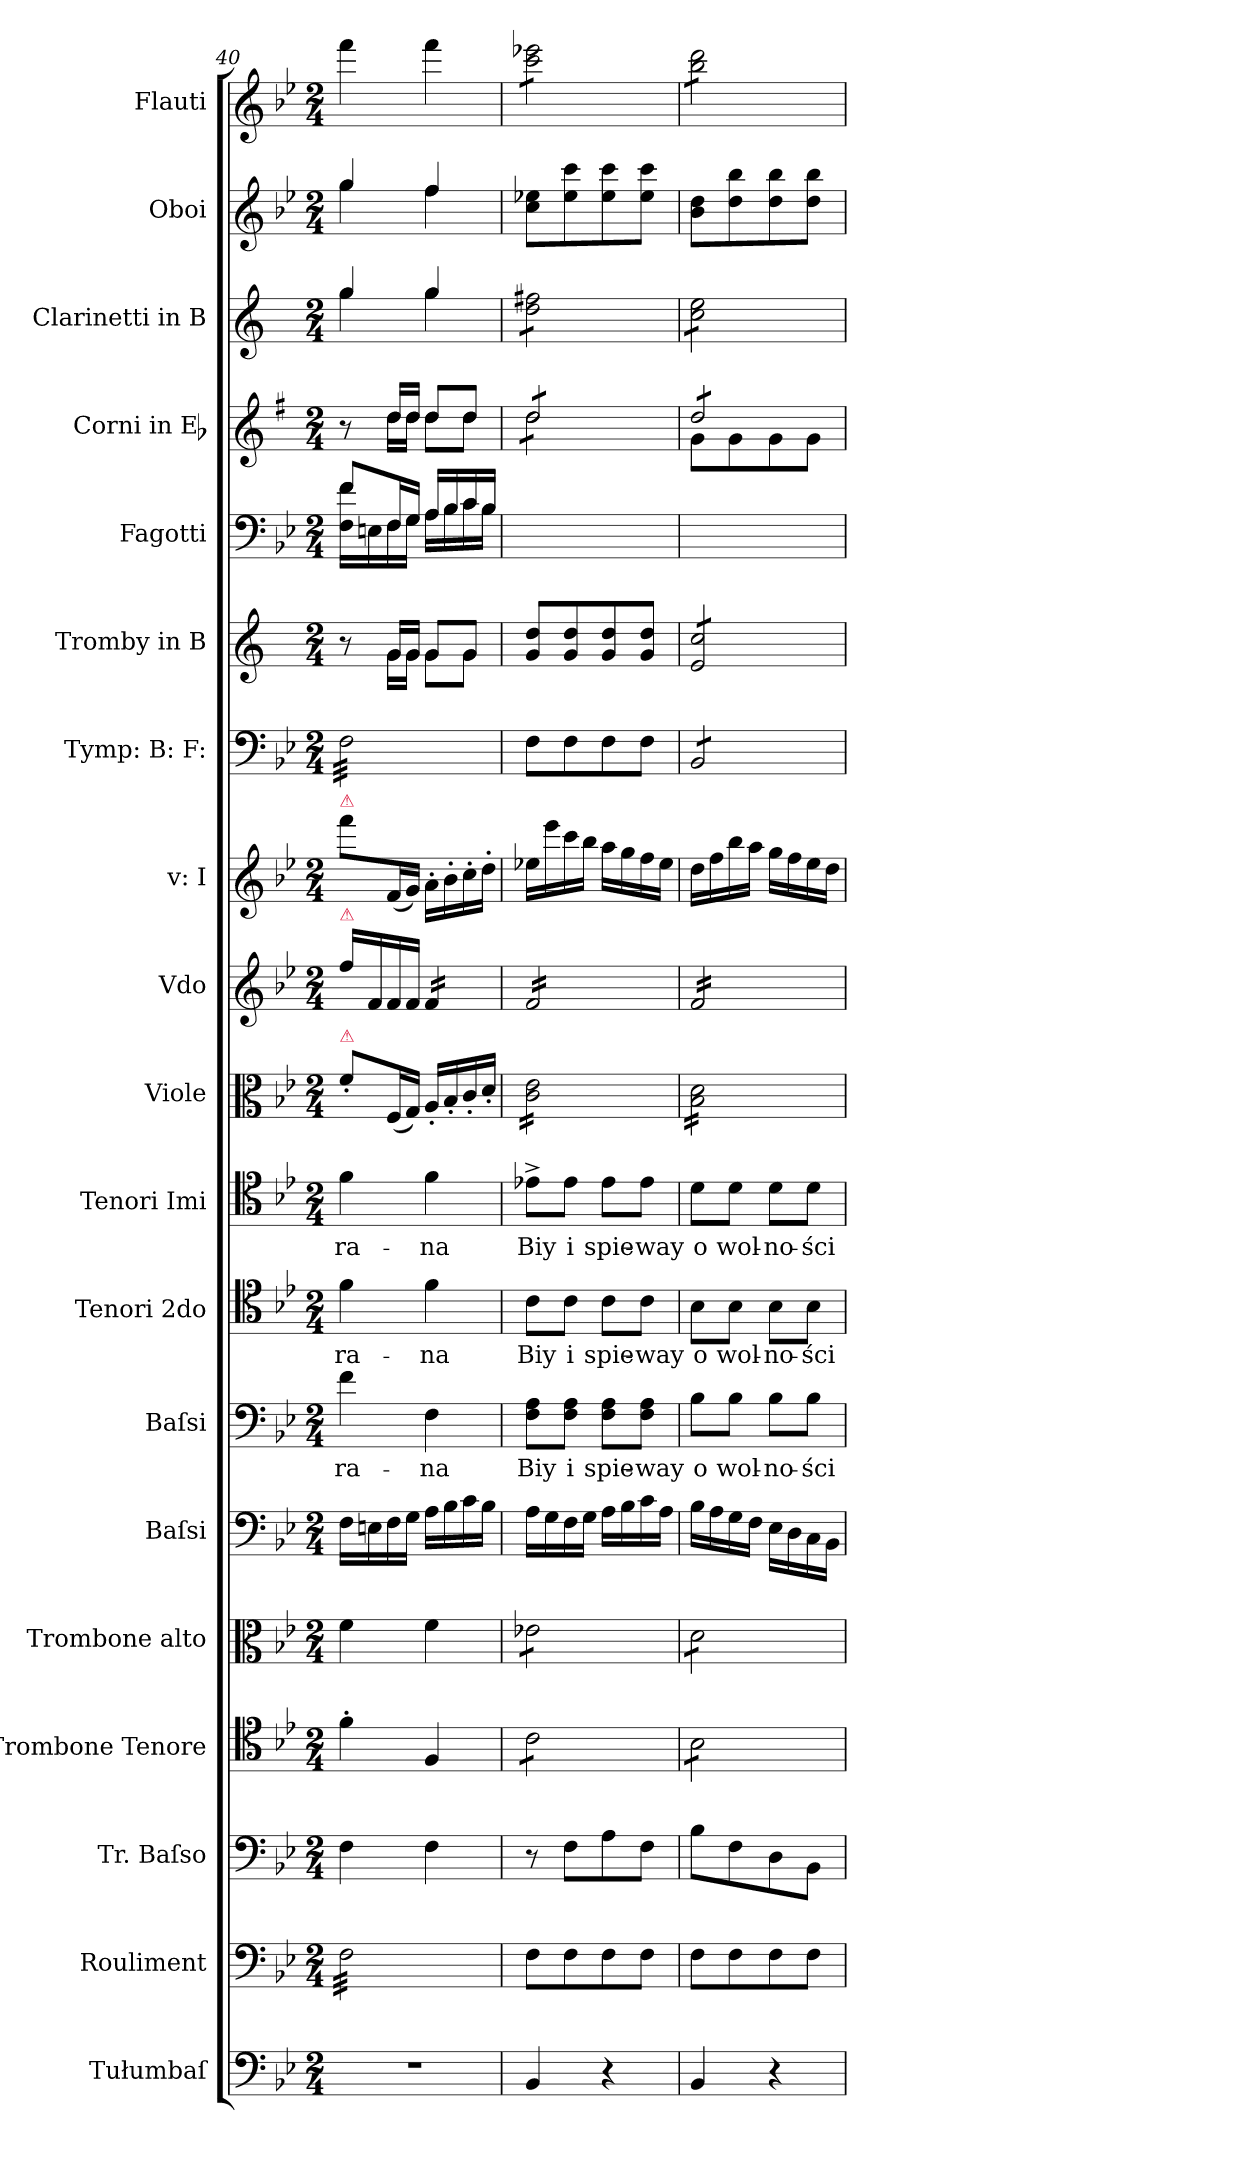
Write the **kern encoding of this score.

**kern	**kern	**kern	**kern	**kern	**kern	**kern	**text	**kern	**text	**kern	**text	**kern	**kern	**kern	**kern	**kern	**kern	**kern	**kern	**kern	**kern
*part19	*part18	*part17	*part16	*part15	*part14	*part13	*part13	*part12	*part12	*part11	*part11	*part10	*part9	*part8	*part7	*part6	*part5	*part4	*part3	*part2	*part1
*staff19	*staff18	*staff17	*staff16	*staff15	*staff14	*staff13	*staff13	*staff12	*staff12	*staff11	*staff11	*staff10	*staff9	*staff8	*staff7	*staff6	*staff5	*staff4	*staff3	*staff2	*staff1
*I"Tułumbaſ	*I"Rouliment	*I"Tr. Baſso	*I"Trombone Tenore	*I"Trombone alto	*I"Baſsi	*I"Baſsi	*	*I"Tenori 2do	*	*I"Tenori Imi	*	*I"Viole	*I"Vdo	*I"v: I	*I"Tymp: B: F:	*I"Tromby in B	*I"Fagotti	*I"Corni in Eb	*I"Clarinetti in B	*I"Oboi	*I"Flauti
*	*	*	*I'T	*I'A	*	*	*	*	*	*	*	*	*	*I'V	*	*	*	*	*I'Cl	*I'Ob	*I'Fl
*clefF4	*clefF4	*clefF4	*clefC4	*clefC3	*clefF4	*clefF4	*	*clefC4	*	*clefC4	*	*clefC3	*clefG2	*clefG2	*clefF4	*clefG2	*clefF4	*clefG2	*clefG2	*clefG2	*clefG2
*	*	*	*	*	*	*	*	*	*	*	*	*	*	*	*	*ITrd1c2	*	*ITrd5c9	*ITrd1c2	*	*
*k[b-e-]	*k[b-e-]	*k[b-e-]	*k[b-e-]	*k[b-e-]	*k[b-e-]	*k[b-e-]	*	*k[b-e-]	*	*k[b-e-]	*	*k[b-e-]	*k[b-e-]	*k[b-e-]	*k[b-e-]	*k[b-e-]	*k[b-e-]	*k[b-e-]	*k[b-e-]	*k[b-e-]	*k[b-e-]
*M2/4	*M2/4	*M2/4	*M2/4	*M2/4	*M2/4	*M2/4	*	*M2/4	*	*M2/4	*	*M2/4	*M2/4	*M2/4	*M2/4	*M2/4	*M2/4	*M2/4	*M2/4	*M2/4	*M2/4
=40	=40	=40	=40	=40	=40	=40	=40	=40	=40	=40	=40	=40	=40	=40	=40	=40	=40	=40	=40	=40	=40
!	!	!	!	!	!	!	!	!	!	!	!	!	!	!LO:TX:a:color=crimson:t=⚠	!	!	!	!	!	!	!
!	!	!	!	!	!	!	!	!	!	!	!	!	!LO:TX:a:color=crimson:t=⚠	!	!	!	!	!	!	!	!
!	!	!	!	!	!	!	!	!	!	!	!	!LO:TX:a:color=crimson:t=⚠	!	!	!	!	!	!	!	!	!
!	!	!	!	!	!	!	!LO:LY:i	!	!LO:LY:i	!	!	!	!	!	!	!	!	!	!	!	!
*	*	*	*	*	*	*	*	*	*	*	*	*	*	*	*	*^	*^	*^	*^	*^	*
*	*tremolo	*	*	*	*	*	*	*	*	*	*	*	*	*	*	*	*	*	*	*	*	*	*	*	*	*
*	*	*	*	*	*	*	*	*	*	*	*	*	*	*	*tremolo	*	*	*	*	*	*	*	*	*	*	*
2r	32F\LLL	4F\	4f'\	4f\	16F\LL	4f\	-ra-	4f\	-ra-	4f\	-ra-	8f'\L	16ff\LL	8fff\L	32F\LLL	8r	8rgyy	8f/L	16F\ 16f\LL	8r	8ryy	4ff/	4ff\	4gg/	4gg\	4fff\
.	32F\	.	.	.	.	.	.	.	.	.	.	.	.	.	32F\	.	.	.	.	.	.	.	.	.	.	.
.	32F\	.	.	.	16En\	.	.	.	.	.	.	.	16f/	.	32F\	.	.	.	16En\	.	.	.	.	.	.	.
.	32F\	.	.	.	.	.	.	.	.	.	.	.	.	.	32F\	.	.	.	.	.	.	.	.	.	.	.
.	32F\	.	.	.	16F\	.	.	.	.	.	.	(<16F/L	16f/	(<16f/L	32F\	16f/LL	16f\LL	16F/L	16F\	16f/LL	16f\LL	.	.	.	.	.
.	32F\	.	.	.	.	.	.	.	.	.	.	.	.	.	32F\	.	.	.	.	.	.	.	.	.	.	.
.	32F\	.	.	.	16G\JJ	.	.	.	.	.	.	16G/JJ)	16f/JJ	16g/JJ)	32F\	16f/JJ	16f\JJ	16G/JJ	16G\JJ	16f/JJ	16f\JJ	.	.	.	.	.
.	32F\	.	.	.	.	.	.	.	.	.	.	.	.	.	32F\	.	.	.	.	.	.	.	.	.	.	.
!	!	!	!	!	!	!	!LO:LY:i	!	!LO:LY:i	!	!	!	!	!	!	!	!	!	!	!	!	!	!	!	!	!
*	*	*	*	*	*	*	*	*	*	*	*	*	*tremolo	*	*	*	*	*	*	*	*	*	*	*	*	*
.	32F\	4F\	4F/	4f\	16A\LL	4F\	-na	4f\	-na	4f\	-na	16A'/LL	16f/LL	16a'\LL	32F\	8f/L	8f\L	16A/LL	16A\LL	8f/L	8f\L	4ff/	4ff\	4ff/	4ff\	4fff\
.	32F\	.	.	.	.	.	.	.	.	.	.	.	.	.	32F\	.	.	.	.	.	.	.	.	.	.	.
.	32F\	.	.	.	16B-\	.	.	.	.	.	.	16B-'/	16f/	16b-'\	32F\	.	.	16B-/	16B-\	.	.	.	.	.	.	.
.	32F\	.	.	.	.	.	.	.	.	.	.	.	.	.	32F\	.	.	.	.	.	.	.	.	.	.	.
.	32F\	.	.	.	16c\	.	.	.	.	.	.	16c'/	16f/	16cc'\	32F\	8f/J	8f\J	16c/	16c\	8f/J	8f\J	.	.	.	.	.
.	32F\	.	.	.	.	.	.	.	.	.	.	.	.	.	32F\	.	.	.	.	.	.	.	.	.	.	.
.	32F\	.	.	.	16B-\JJ	.	.	.	.	.	.	16d'/JJ	16f/JJ	16dd'\JJ	32F\	.	.	16B-/JJ	16B-\JJ	.	.	.	.	.	.	.
.	32F\JJJ	.	.	.	.	.	.	.	.	.	.	.	.	.	32F\JJJ	.	.	.	.	.	.	.	.	.	.	.
*	*	*	*	*	*	*	*	*	*	*	*	*	*	*	*Xtremolo	*	*	*	*	*	*	*	*	*	*	*
*	*Xtremolo	*	*	*	*	*	*	*	*	*	*	*	*	*	*	*	*	*	*	*	*	*	*	*	*	*
*	*	*	*	*	*	*	*	*	*	*	*	*	*	*	*	*	*	*	*	*	*	*v	*v	*	*	*
*	*	*	*	*	*	*	*	*	*	*	*	*	*	*	*	*v	*v	*	*	*	*	*	*v	*v	*
=41	=41	=41	=41	=41	=41	=41	=41	=41	=41	=41	=41	=41	=41	=41	=41	=41	=41	=41	=41	=41	=41	=41	=41
!	!	!	!	!	!	!	!	!	!	!	!	!	!	!	!	!	!	!	!	!	!LO:TX:a:color=crimson:t=⚠	!	!
!	!	!	!	!	!	!	!	!	!	!	!	!	!	!	!	!	!LO:TX:a:t=Col baſso	!	!	!	!	!	!
!	!	!	!	!	!	!	!LO:LY:i	!	!LO:LY:i	!	!	!	!	!	!	!	!	!	!	!	!	!	!
*	*	*	*	*	*	*	*	*	*	*	*	*	*	*	*	*	*v	*v	*	*	*	*	*
*	*	*	*tremolo	*	*	*	*	*	*	*	*	*	*	*	*	*	*	*	*	*	*	*
*	*	*	*	*tremolo	*	*	*	*	*	*	*	*	*	*	*	*	*	*	*	*	*	*
*	*	*	*	*	*	*	*	*	*	*	*	*tremolo	*	*	*	*	*	*	*	*	*	*
*	*	*	*	*	*	*	*	*	*	*	*	*	*	*	*	*	*	*tremolo	*	*	*	*
*	*	*	*	*	*	*	*	*	*	*	*	*	*	*	*	*	*	*	*	*tremolo	*	*
*	*	*	*	*	*	*	*	*	*	*	*	*	*	*	*	*	*	*	*	*	*	*tremolo
4BB-/	8F\L	8r	8c\L	8e-X\L	16A\LL	8F\ 8A\L	Biy	8c\L	Biy	8e-X^>\L	Biy	16c\ 16e-\LL	16f/LL	16ee-X\LL	8F\L	8f/ 8cc/L	16A\LLyy	8f/L	8f\L	8cc\ 8een\L	8cc\ 8ee-X\L	8ccc\ 8eee-X\L
.	.	.	.	.	16G\	.	.	.	.	.	.	16c\ 16e-\	16f/	16eee-\	.	.	16G\yy	.	.	.	.	.
!	!	!	!	!	!	!	!LO:LY:i	!	!LO:LY:i	!	!	!	!	!	!	!	!	!	!	!	!	!
.	8F\	8F\L	8c\	8e-X\	16F\	8F\ 8A\J	i	8c\J	i	8e-\J	i	16c\ 16e-\	16f/	16ccc\	8F\	8f/ 8cc/	16F\yy	8f/	8f\	8cc\ 8een\	8ee-\ 8ccc\	8ccc\ 8eee-X\
.	.	.	.	.	16G\JJ	.	.	.	.	.	.	16c\ 16e-\	16f/	16bb-\JJ	.	.	16G\JJyy	.	.	.	.	.
!	!	!	!	!	!	!	!LO:LY:i	!	!LO:LY:i	!	!	!	!	!	!	!	!	!	!	!	!	!
4r	8F\	8A\	8c\	8e-X\	16A\LL	8F\ 8A\L	spie-	8c\L	spie-	8e-\L	spie-	16c\ 16e-\	16f/	16aa\LL	8F\	8f/ 8cc/	16A\LLyy	8f/	8f\	8cc\ 8een\	8ee-\ 8ccc\	8ccc\ 8eee-X\
.	.	.	.	.	16B-\	.	.	.	.	.	.	16c\ 16e-\	16f/	16gg\	.	.	16B-\yy	.	.	.	.	.
!	!	!	!	!	!	!	!LO:LY:i	!	!LO:LY:i	!	!	!	!	!	!	!	!	!	!	!	!	!
.	8F\J	8F\J	8c\J	8e-X\J	16c\	8F\ 8A\J	-way	8c\J	-way	8e-\J	-way	16c\ 16e-\	16f/	16ff\	8F\J	8f/ 8cc/J	16c\yy	8f/J	8f\J	8cc\ 8een\J	8ee-\ 8ccc\J	8ccc\ 8eee-X\J
.	.	.	.	.	16A\JJ	.	.	.	.	.	.	16c\ 16e-\JJ	16f/JJ	16ee-\JJ	.	.	16A\JJyy	.	.	.	.	.
=42	=42	=42	=42	=42	=42	=42	=42	=42	=42	=42	=42	=42	=42	=42	=42	=42	=42	=42	=42	=42	=42	=42
!	!	!	!	!	!	!	!LO:LY:i	!	!LO:LY:i	!	!	!	!	!	!	!	!	!	!	!	!	!
*	*	*	*	*	*	*	*	*	*	*	*	*	*	*	*tremolo	*	*	*	*	*	*	*
*	*	*	*	*	*	*	*	*	*	*	*	*	*	*	*	*tremolo	*	*	*	*	*	*
4BB-/	8F\L	8B-\L	8B-\L	8d\L	16B-\LL	8B-\L	o	8B-\L	o	8d\L	o	16B-\ 16d\LL	16f/LL	16dd\LL	8BB-/L	8d/ 8b-/L	16B-\LLyy	8f/L	8B-\L	8b-\ 8dd\L	8b-\ 8dd\L	8bb-\ 8ddd\L
.	.	.	.	.	16A\	.	.	.	.	.	.	16B-\ 16d\	16f/	16ff\	.	.	16A\yy	.	.	.	.	.
!	!	!	!	!	!	!	!LO:LY:i	!	!LO:LY:i	!	!	!	!	!	!	!	!	!	!	!	!	!
.	8F\	8F\	8B-\	8d\	16G\	8B-\J	wol-	8B-\J	wol-	8d\J	wol-	16B-\ 16d\	16f/	16bb-\	8BB-/	8d/ 8b-/	16G\yy	8f/	8B-\	8b-\ 8dd\	8dd\ 8bb-\	8bb-\ 8ddd\
.	.	.	.	.	16F\JJ	.	.	.	.	.	.	16B-\ 16d\	16f/	16aa\JJ	.	.	16F\JJyy	.	.	.	.	.
!	!	!	!	!	!	!	!LO:LY:i	!	!LO:LY:i	!	!	!	!	!	!	!	!	!	!	!	!	!
4r	8F\	8D\	8B-\	8d\	16E-\LL	8B-\L	-no-	8B-\L	-no-	8d\L	-no-	16B-\ 16d\	16f/	16gg\LL	8BB-/	8d/ 8b-/	16E-\LLyy	8f/	8B-\	8b-\ 8dd\	8dd\ 8bb-\	8bb-\ 8ddd\
.	.	.	.	.	16D\	.	.	.	.	.	.	16B-\ 16d\	16f/	16ff\	.	.	16D\yy	.	.	.	.	.
!	!	!	!	!	!	!	!LO:LY:i	!	!LO:LY:i	!	!	!	!	!	!	!	!	!	!	!	!	!
.	8F\J	8BB-\J	8B-\J	8d\J	16C\	8B-\J	-ści	8B-\J	-ści	8d\J	-ści	16B-\ 16d\	16f/	16ee-\	8BB-/J	8d/ 8b-/J	16C\yy	8f/J	8B-\J	8b-\ 8dd\J	8dd\ 8bb-\J	8bb-\ 8ddd\J
*	*	*	*	*	*	*	*	*	*	*	*	*	*	*	*	*	*	*	*	*	*	*Xtremolo
*	*	*	*	*	*	*	*	*	*	*	*	*	*	*	*	*	*	*	*	*Xtremolo	*	*
*	*	*	*	*	*	*	*	*	*	*	*	*	*	*	*	*	*	*Xtremolo	*	*	*	*
*	*	*	*	*	*	*	*	*	*	*	*	*	*	*	*	*Xtremolo	*	*	*	*	*	*
*	*	*	*	*	*	*	*	*	*	*	*	*	*	*	*Xtremolo	*	*	*	*	*	*	*
*	*	*	*	*Xtremolo	*	*	*	*	*	*	*	*	*	*	*	*	*	*	*	*	*	*
*	*	*	*Xtremolo	*	*	*	*	*	*	*	*	*	*	*	*	*	*	*	*	*	*	*
.	.	.	.	.	16BB-\JJ	.	.	.	.	.	.	16B-\ 16d\JJ	16f/JJ	16dd\JJ	.	.	16BB-\JJyy	.	.	.	.	.
*	*	*	*	*	*	*	*	*	*	*	*	*	*Xtremolo	*	*	*	*	*	*	*	*	*
*	*	*	*	*	*	*	*	*	*	*	*	*Xtremolo	*	*	*	*	*	*	*	*	*	*
*	*	*	*	*	*	*	*	*	*	*	*	*	*	*	*	*	*	*v	*v	*	*	*
=	=	=	=	=	=	=	=	=	=	=	=	=	=	=	=	=	=	=	=	=	=
*-	*-	*-	*-	*-	*-	*-	*-	*-	*-	*-	*-	*-	*-	*-	*-	*-	*-	*-	*-	*-	*-
